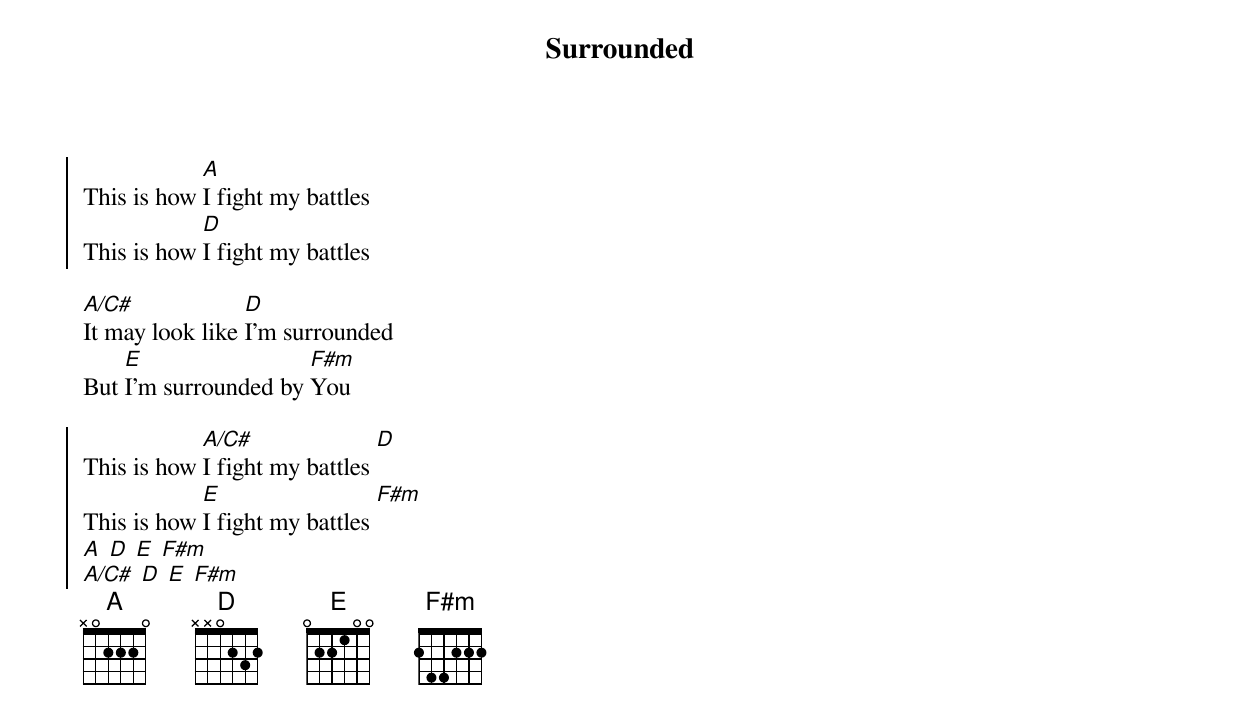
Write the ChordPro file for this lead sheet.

{title: Surrounded}
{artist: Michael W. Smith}
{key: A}

{start_of_chorus}
This is how [A]I fight my battles
This is how [D]I fight my battles
{end_of_chorus}

{start_of_bridge}
[A/C#]It may look like [D]I'm surrounded
But [E]I'm surrounded by [F#m]You
{end_of_bridge}

{start_of_chorus}
This is how [A/C#]I fight my battles [D]
This is how [E]I fight my battles [F#m]
[A] [D] [E] [F#m]
[A/C#] [D] [E] [F#m]
{end_of_chorus}
